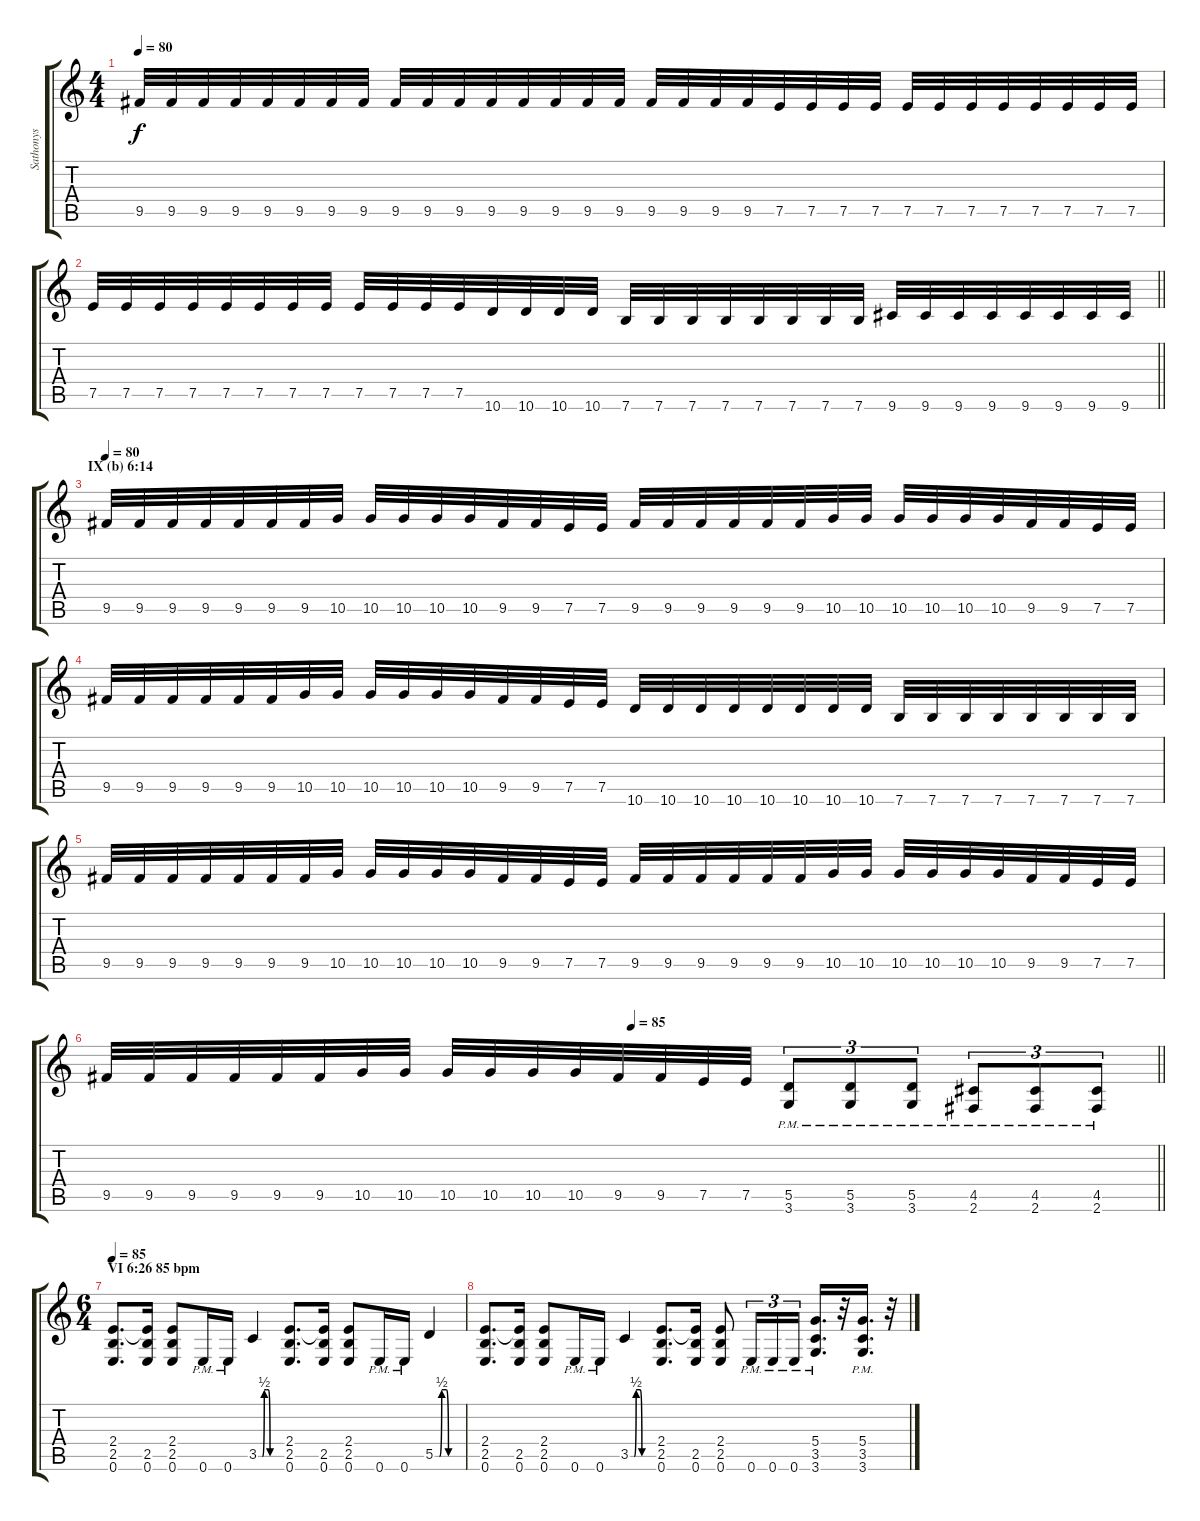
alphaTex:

\track ("Sathonys" "Sathonys") {instrument distortionguitar}
\staff {score tabs}
\tuning (E4 B3 G3 D3 A2 E2) {hide}
\ts (4 4)
\tempo 80
\clef g2
\ks c
9.5.32{dy f} 9.5.32 9.5.32 9.5.32 9.5.32 9.5.32 9.5.32 9.5.32 9.5.32 9.5.32 9.5.32 9.5.32 9.5.32 9.5.32 9.5.32 9.5.32 9.5.32 9.5.32 9.5.32 9.5.32 7.5.32 7.5.32 7.5.32 7.5.32 7.5.32 7.5.32 7.5.32 7.5.32 7.5.32 7.5.32 7.5.32 7.5.32 |
\barLineRight lightlight
7.5.32 7.5.32 7.5.32 7.5.32 7.5.32 7.5.32 7.5.32 7.5.32 7.5.32 7.5.32 7.5.32 7.5.32 10.6.32 10.6.32 10.6.32 10.6.32 7.6.32 7.6.32 7.6.32 7.6.32 7.6.32 7.6.32 7.6.32 7.6.32 9.6.32 9.6.32 9.6.32 9.6.32 9.6.32 9.6.32 9.6.32 9.6.32 |
\section ("" "IX (b) 6:14")
\tempo 80
9.5.32 9.5.32 9.5.32 9.5.32 9.5.32 9.5.32 9.5.32 10.5.32 10.5.32 10.5.32 10.5.32 10.5.32 9.5.32 9.5.32 7.5.32 7.5.32 9.5.32 9.5.32 9.5.32 9.5.32 9.5.32 9.5.32 10.5.32 10.5.32 10.5.32 10.5.32 10.5.32 10.5.32 9.5.32 9.5.32 7.5.32 7.5.32 |
9.5.32 9.5.32 9.5.32 9.5.32 9.5.32 9.5.32 10.5.32 10.5.32 10.5.32 10.5.32 10.5.32 10.5.32 9.5.32 9.5.32 7.5.32 7.5.32 10.6.32 10.6.32 10.6.32 10.6.32 10.6.32 10.6.32 10.6.32 10.6.32 7.6.32 7.6.32 7.6.32 7.6.32 7.6.32 7.6.32 7.6.32 7.6.32 |
9.5.32 9.5.32 9.5.32 9.5.32 9.5.32 9.5.32 9.5.32 10.5.32 10.5.32 10.5.32 10.5.32 10.5.32 9.5.32 9.5.32 7.5.32 7.5.32 9.5.32 9.5.32 9.5.32 9.5.32 9.5.32 9.5.32 10.5.32 10.5.32 10.5.32 10.5.32 10.5.32 10.5.32 9.5.32 9.5.32 7.5.32 7.5.32 |
\tempo (85 0.5)
\barLineRight lightlight
9.5.32 9.5.32 9.5.32 9.5.32 9.5.32 9.5.32 10.5.32 10.5.32 10.5.32 10.5.32 10.5.32 10.5.32 9.5.32 9.5.32 7.5.32 7.5.32 (5.5{pm} 3.6{pm}).8{tu (3 2)} (5.5{pm} 3.6{pm}).8{tu (3 2)} (5.5{pm} 3.6{pm}).8{tu (3 2)} (4.5{pm} 2.6{pm}).8{tu (3 2)} (4.5{pm} 2.6{pm}).8{tu (3 2)} (4.5{pm} 2.6{pm}).8{tu (3 2)} |
\ts (6 4)
\section ("" "VI 6:26 85 bpm")
\tempo 85
(2.4 2.5 0.6).8{d} (2.4{t} 2.5 0.6).16 (2.4 2.5 0.6).8 0.6{pm}.16 0.6{pm}.16 3.5{be (custom 0 0 10 0 15 2 20 2 25 2 30 0 40 0 60 0)}.4 (2.4 2.5 0.6).8{d} (2.4{t} 2.5 0.6).16 (2.4 2.5 0.6).8 0.6{pm}.16 0.6{pm}.16 5.5{be (custom 0 0 10 0 15 2 20 2 25 2 30 0 40 0 60 0)}.4 |
(2.4 2.5 0.6).8{d} (2.4{t} 2.5 0.6).16 (2.4 2.5 0.6).8 0.6{pm}.16 0.6{pm}.16 3.5{be (custom 0 0 10 0 15 2 20 2 25 2 30 0 40 0 60 0)}.4 (2.4 2.5 0.6).8{d} (2.4{t} 2.5 0.6).16 (2.4 2.5 0.6).8 0.6{pm}.16{tu (3 2)} 0.6{pm}.16{tu (3 2)} 0.6{pm}.16{tu (3 2) beam splitsecondary} (5.4{pm} 3.5{pm} 3.6{pm}).16{d} r.32 (5.4{pm} 3.5{pm} 3.6{pm}).16{d} r.32
